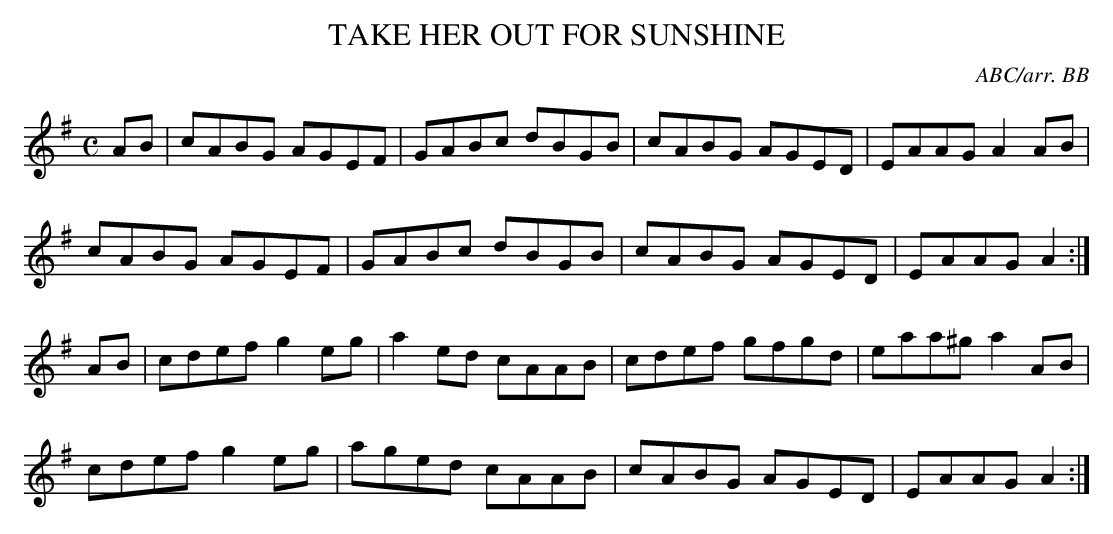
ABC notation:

X:1
T:TAKE HER OUT FOR SUNSHINE
C:ABC/arr. BB
M:C
L:1/8
K:Ador
AB|cABG AGEF|GABc dBGB|cABG AGED|EAAG A2AB|
cABG AGEF|GABc dBGB|cABG AGED|EAAG A2 :|
AB|cdef g2eg|a2ed cAAB|cdef gfgd|eaa^g a2AB|
cdef g2eg|aged cAAB|cABG AGED|EAAG A2 :|
